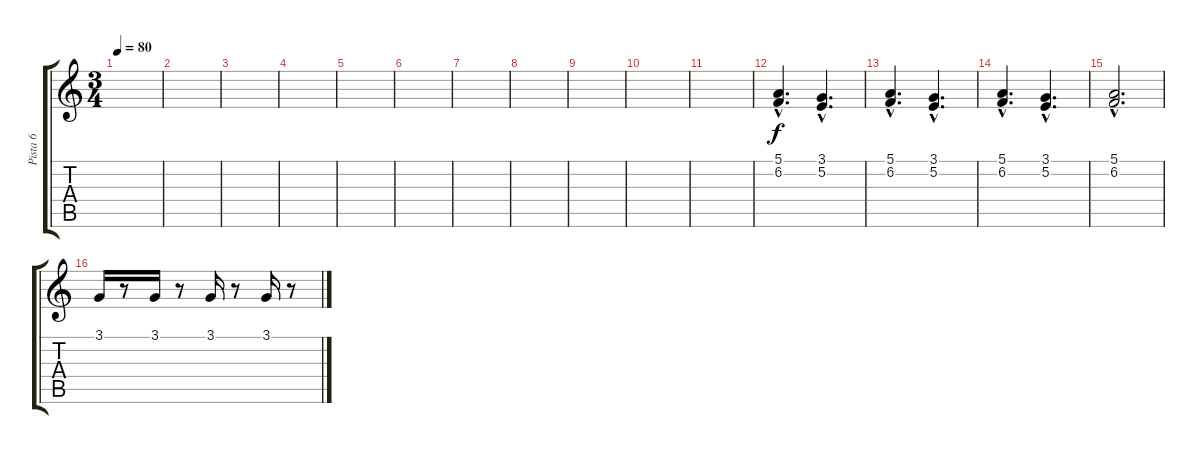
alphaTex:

\track ("Pista 6" "Pista 6") {instrument voiceoohs}
\staff {score tabs}
\tuning (E4 B3 G3 D3 A2 E2) {hide}
\ts (3 4)
\tempo 80
\clef g2
\ks c
|
|
|
|
|
|
|
|
|
|
|
(5.1{hac} 6.2{hac}).4{d} (3.1{hac} 5.2{hac}).4{d} |
(5.1{hac} 6.2{hac}).4{d} (3.1{hac} 5.2{hac}).4{d} |
(5.1{hac} 6.2{hac}).4{d} (3.1{hac} 5.2{hac}).4{d} |
(5.1{hac} 6.2{hac}).2{d} |
3.1.16 r.8 3.1.16 r.8 3.1.16 r.8 3.1.16 r.8
